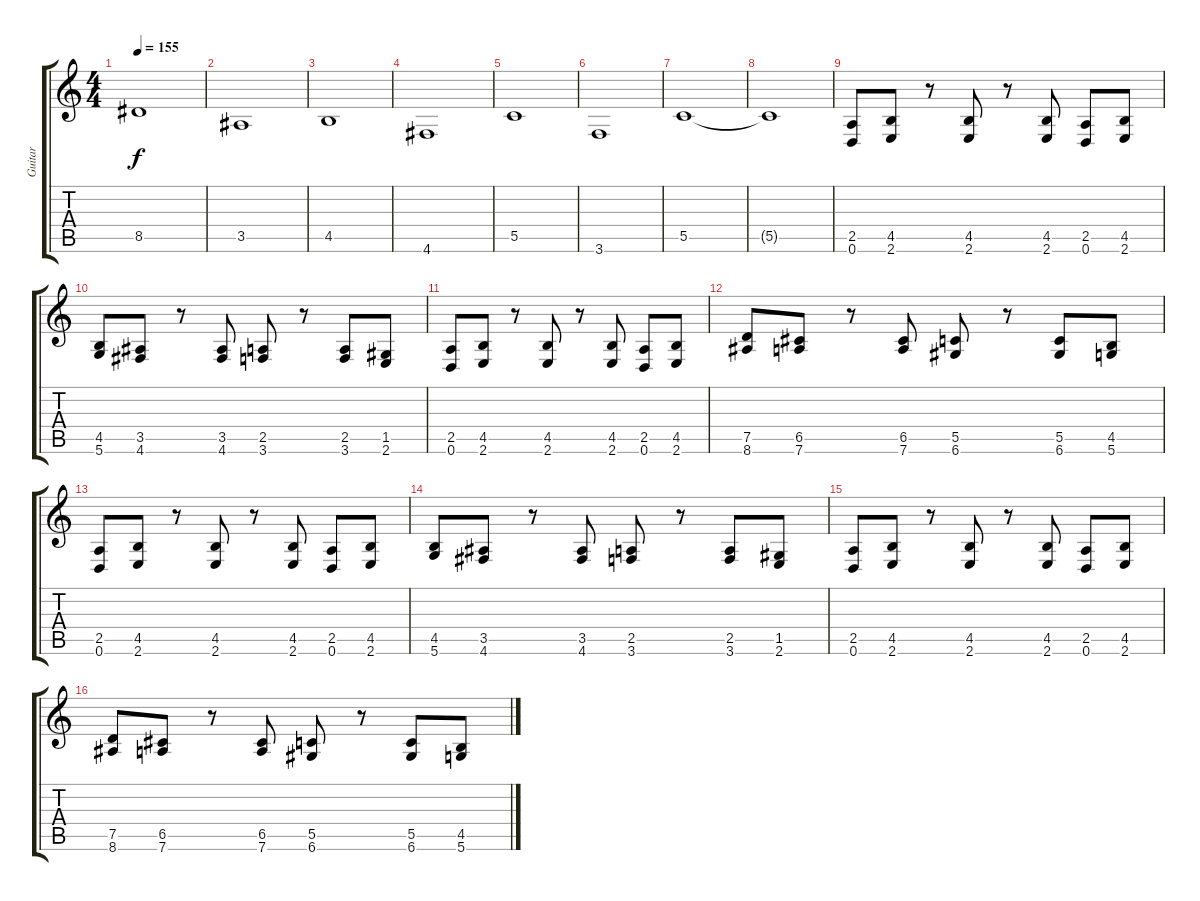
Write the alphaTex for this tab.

\track ("Guitar" "Guitar") {instrument overdrivenguitar}
\staff {score tabs}
\tuning (D4 A3 F3 C3 G2 D2) {hide}
\ts (4 4)
\tempo 155
\clef g2
\ks c
8.5.1{dy f} |
3.5.1 |
4.5.1 |
4.6.1 |
5.5.1 |
3.6.1 |
5.5.1 |
5.5{t}.1 |
(2.5 0.6).8 (4.5 2.6).8 r.8 (4.5 2.6).8 r.8 (4.5 2.6).8 (2.5 0.6).8 (4.5 2.6).8 |
(4.5 5.6).8 (3.5 4.6).8 r.8 (3.5 4.6).8 (2.5 3.6).8 r.8 (2.5 3.6).8 (1.5 2.6).8 |
(2.5 0.6).8 (4.5 2.6).8 r.8 (4.5 2.6).8 r.8 (4.5 2.6).8 (2.5 0.6).8 (4.5 2.6).8 |
(7.5 8.6).8 (6.5 7.6).8 r.8 (6.5 7.6).8 (5.5 6.6).8 r.8 (5.5 6.6).8 (4.5 5.6).8 |
(2.5 0.6).8 (4.5 2.6).8 r.8 (4.5 2.6).8 r.8 (4.5 2.6).8 (2.5 0.6).8 (4.5 2.6).8 |
(4.5 5.6).8 (3.5 4.6).8 r.8 (3.5 4.6).8 (2.5 3.6).8 r.8 (2.5 3.6).8 (1.5 2.6).8 |
(2.5 0.6).8 (4.5 2.6).8 r.8 (4.5 2.6).8 r.8 (4.5 2.6).8 (2.5 0.6).8 (4.5 2.6).8 |
(7.5 8.6).8 (6.5 7.6).8 r.8 (6.5 7.6).8 (5.5 6.6).8 r.8 (5.5 6.6).8 (4.5 5.6).8
